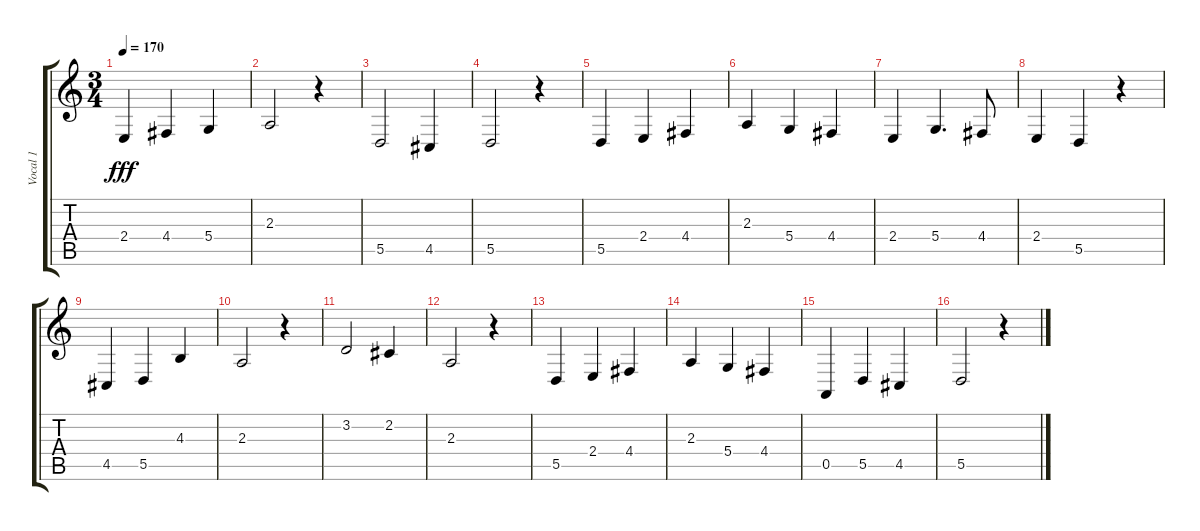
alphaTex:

\track ("Vocal 1" "Vocal 1") {instrument synthvoice}
\staff {score tabs}
\tuning (E4 B3 G3 D3 A2 E2) {hide}
\ts (3 4)
\tempo 170
\clef g2
\ks c
2.4.4{dy fff} 4.4.4 5.4.4 |
2.3.2 r.4 |
5.5.2 4.5.4 |
5.5.2 r.4 |
5.5.4 2.4.4 4.4.4 |
2.3.4 5.4.4 4.4.4 |
2.4.4 5.4.4{d} 4.4.8 |
2.4.4 5.5.4 r.4 |
4.5.4 5.5.4 4.3.4 |
2.3.2 r.4 |
3.2.2 2.2.4 |
2.3.2 r.4 |
5.5.4 2.4.4 4.4.4 |
2.3.4 5.4.4 4.4.4 |
0.5.4 5.5.4 4.5.4 |
5.5.2 r.4
